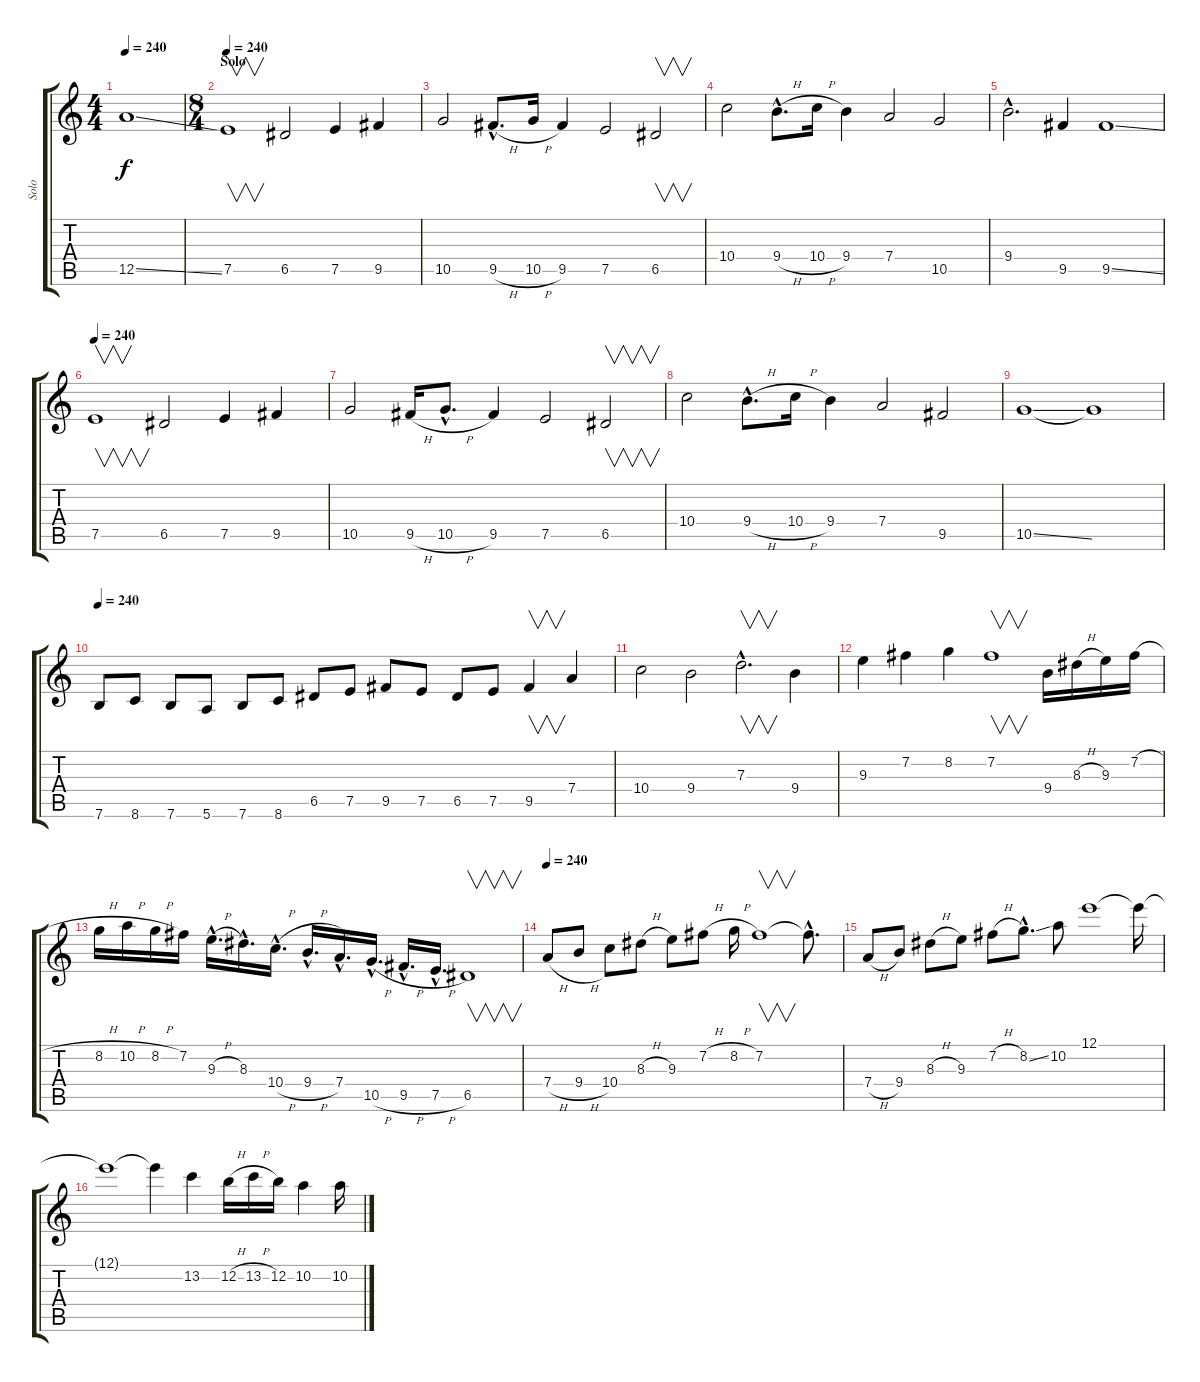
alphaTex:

\track ("Solo" "Solo") {instrument acousticguitarsteel}
\staff {score tabs}
\tuning (E4 B3 G3 D3 A2 E2) {hide}
\ts (4 4)
\tempo 240
\clef g2
\ks c
12.5{ss}.1{dy f instrument distortionguitar} |
\ts (8 4)
\section ("" "Solo")
\tempo 240
7.5.1{v instrument distortionguitar} 6.5.2 7.5.4 9.5.4 |
10.5.2 9.5{h hac}.8{d} 10.5{h}.16 9.5.4 7.5.2 6.5.2{v} |
10.4.2 9.4{h hac}.8{d} 10.4{h}.16 9.4.4 7.4.2 10.5.2 |
9.4{hac}.2{d} 9.5.4 9.5{ss}.1 |
\tempo 240
7.5.1{v instrument distortionguitar} 6.5.2 7.5.4 9.5.4 |
10.5.2 9.5{h}.16 10.5{h hac}.8{d} 9.5.4 7.5.2 6.5.2{v} |
10.4.2 9.4{h hac}.8{d} 10.4{h}.16 9.4.4 7.4.2 9.5.2 |
10.5{ss}.1 10.5{t}.1 |
\tempo 240
7.6.8{instrument distortionguitar} 8.6.8 7.6.8 5.6.8 7.6.8 8.6.8 6.5.8 7.5.8 9.5.8 7.5.8 6.5.8 7.5.8 9.5.4{v} 7.4.4 |
10.4.2 9.4.2 7.3{hac}.2{v d} 9.4.4 |
9.3.4 7.2.4 8.2.4 7.2.1{v} 9.4.16 8.3{h}.16 9.3.16 7.2{h}.16 |
8.2{h}.16 10.2{h}.16 8.2{h}.16 7.2.16 9.3{h hac}.16{d} 8.3{hac}.16{d} 10.4{h hac}.16{d} 9.4{h hac}.16{d} 7.4{hac}.16{d} 10.5{h hac}.16{d} 9.5{h hac}.16{d} 7.5{h hac}.16{d} 6.5.1{v} |
\tempo 240
7.4{h}.8{instrument distortionguitar} 9.4{h}.8 10.4.8 8.3{h}.8 9.3.8 7.2{h}.8 8.2{h}.16 7.2.1{v} 7.2{hac t}.8{d} |
7.4{h}.8 9.4.8 8.3{h}.8 9.3.8 7.2{h}.8 8.2{ss hac}.8{d} 10.2.8 12.1.1 12.1{t}.16 |
12.1{t}.1 12.1{t}.4 13.2.4 12.2{h}.16 13.2{h}.16 12.2.16 10.2.4 10.2{ss}.16
